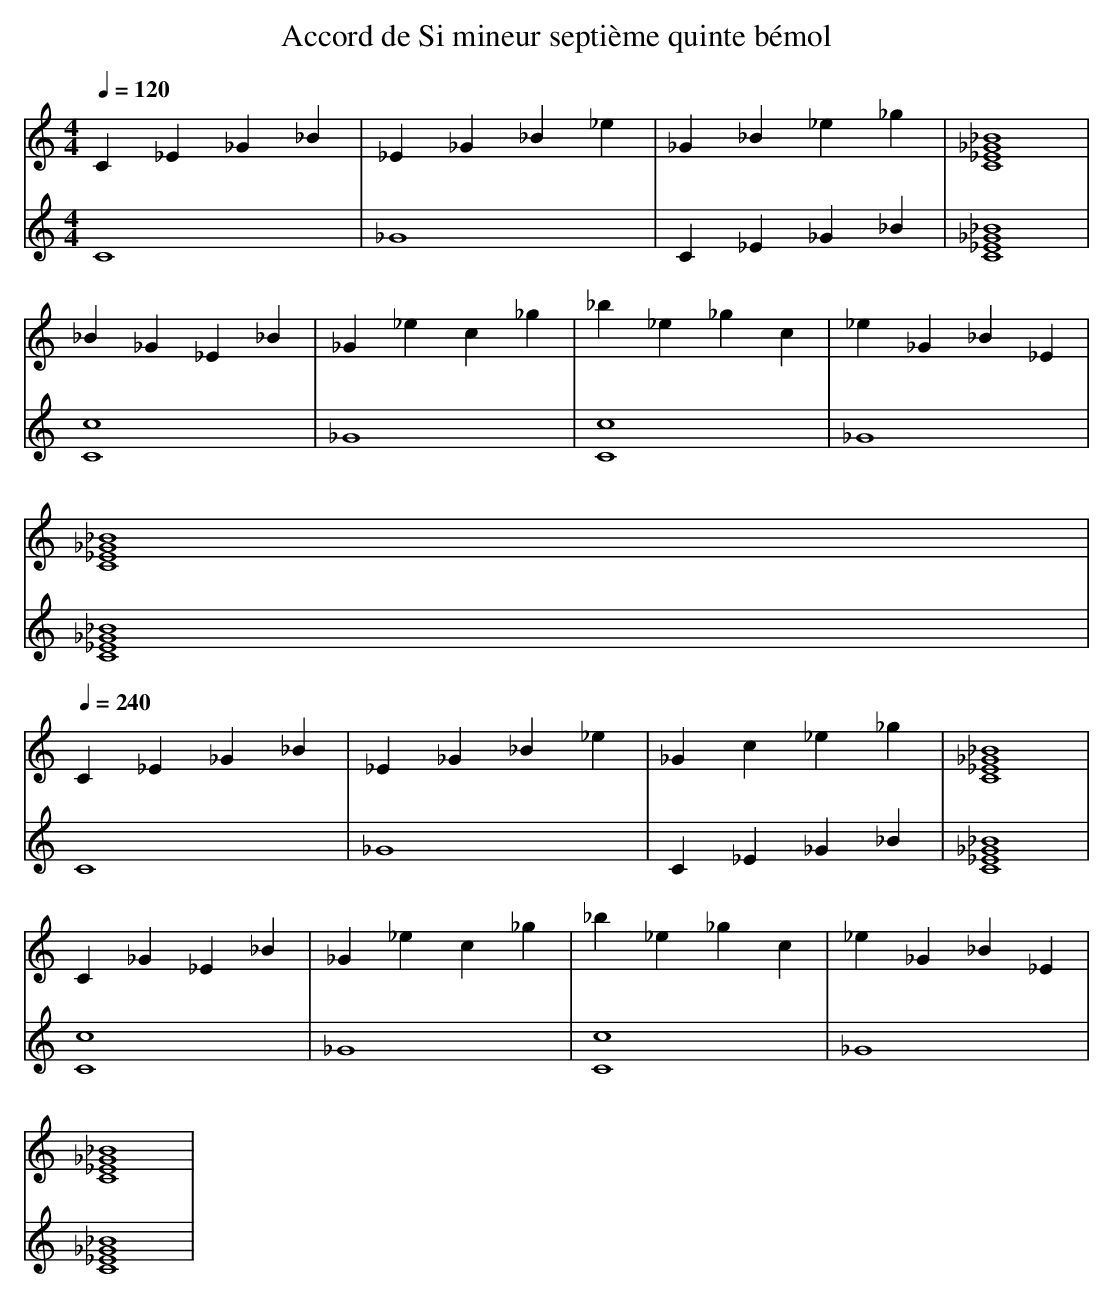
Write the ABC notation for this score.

X:1
T:Accord de Si mineur septième quinte bémol
M: 4/4
L: 1/4
Q:1/4=120
K:C
V:1
C _E _G _B | _E _G _B _e | _G _B _e _g | [C4 _E4 _G4 _B4] |
_B _G _E _B | _G _e c _g | _b _e _g c | _e _G _B _E |
[C4 _E4 _G4 _B4] |
Q:1/4=240
C _E _G _B | _E _G _B _e | _G c _e _g | [C4 _E4 _G4 _B4] |
C _G _E _B | _G _e c _g | _b _e _g c | _e _G _B _E |
[C4 _E4 _G4 _B4] |
V:2
C4 | _G4 | C _E _G _B | [C4 _E4 _G4 _B4] |
[C4 c4] | _G4 | [C4 c4] | _G4 |
[C4 _E4 _G4 _B4] |
Q:1/4=240
C4 | _G4 | C _E _G _B | [C4 _E4 _G4 _B4] |
[C4 c4] | _G4 | [C4 c4] | _G4 |
[C4 _E4 _G4 _B4] |
